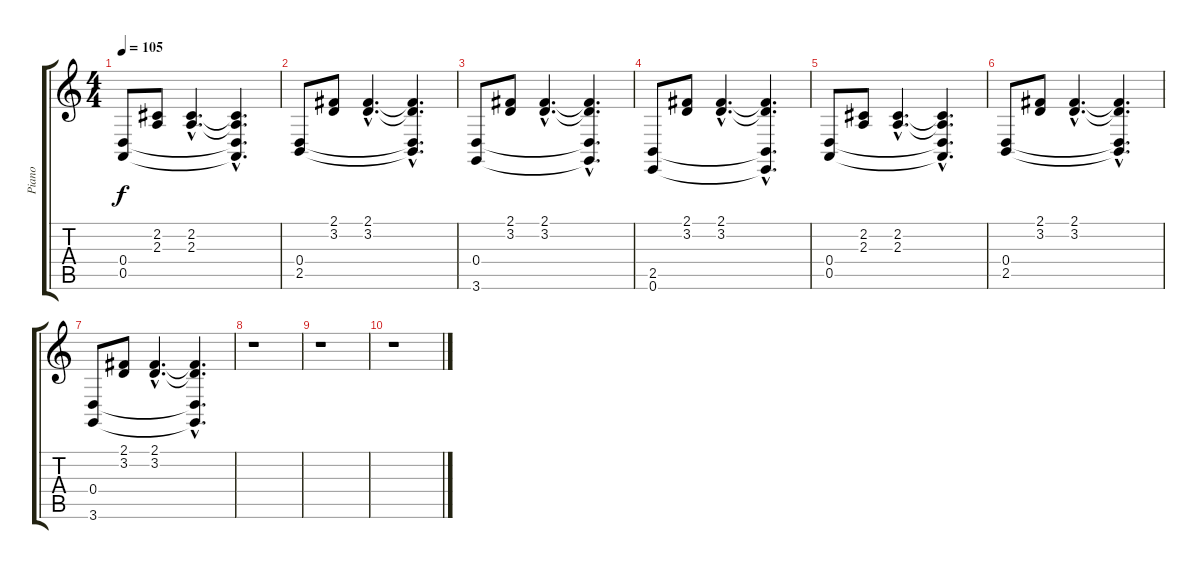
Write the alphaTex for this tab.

\track ("Piano" "Piano") {instrument electricpiano2}
\staff {score tabs}
\tuning (E4 B3 G3 D3 A2 E2) {hide}
\ts (4 4)
\tempo 105
\clef g2
\ks c
(0.4 0.5).8{dy f} (2.2 2.3).8 (2.2{hac} 2.3{hac}).4{d} (2.2{hac t} 2.3{hac t} 0.4{hac t} 0.5{hac t}).4{d} |
(0.4 2.5).8 (2.1 3.2).8 (2.1{hac} 3.2{hac}).4{d} (2.1{hac t} 3.2{hac t} 0.4{hac t} 2.5{hac t}).4{d} |
(0.4 3.6).8 (2.1 3.2).8 (2.1{hac} 3.2{hac}).4{d} (2.1{hac t} 3.2{hac t} 0.4{hac t} 3.6{hac t}).4{d} |
(2.5 0.6).8 (2.1 3.2).8 (2.1{hac} 3.2{hac}).4{d} (2.1{hac t} 3.2{hac t} 2.5{hac t} 0.6{hac t}).4{d} |
(0.4 0.5).8 (2.2 2.3).8 (2.2{hac} 2.3{hac}).4{d} (2.2{hac t} 2.3{hac t} 0.4{hac t} 0.5{hac t}).4{d} |
(0.4 2.5).8 (2.1 3.2).8 (2.1{hac} 3.2{hac}).4{d} (2.1{hac t} 3.2{hac t} 0.4{hac t} 2.5{hac t}).4{d} |
(0.4 3.6).8{volume 8} (2.1 3.2).8 (2.1{hac} 3.2{hac}).4{d} (2.1{hac t} 3.2{hac t} 0.4{hac t} 3.6{hac t}).4{d} |
r.1 |
r.1 |
r.1
